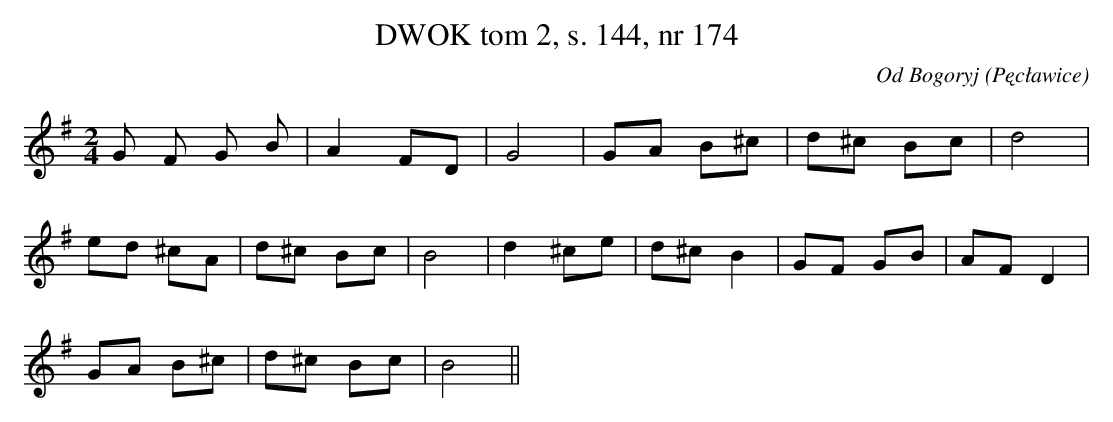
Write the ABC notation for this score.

X:1
T: DWOK tom 2, s. 144, nr 174
O: Od Bogoryj (Pęcławice)
L: 1/16
M: 2/4
K: G
G2 F2 G2 B2 | A4 F2D2 | G8 | G2A2 B2^c2 | d2^c2 B2c2 | d8 |
e2d2 ^c2A2 | d2^c2 B2c2 | B8 | d4 ^c2e2 | d2^c2 B4 | G2F2 G2B2 | A2F2 D4 |
G2A2 B2^c2 | d2^c2 B2c2 | B8 ||
